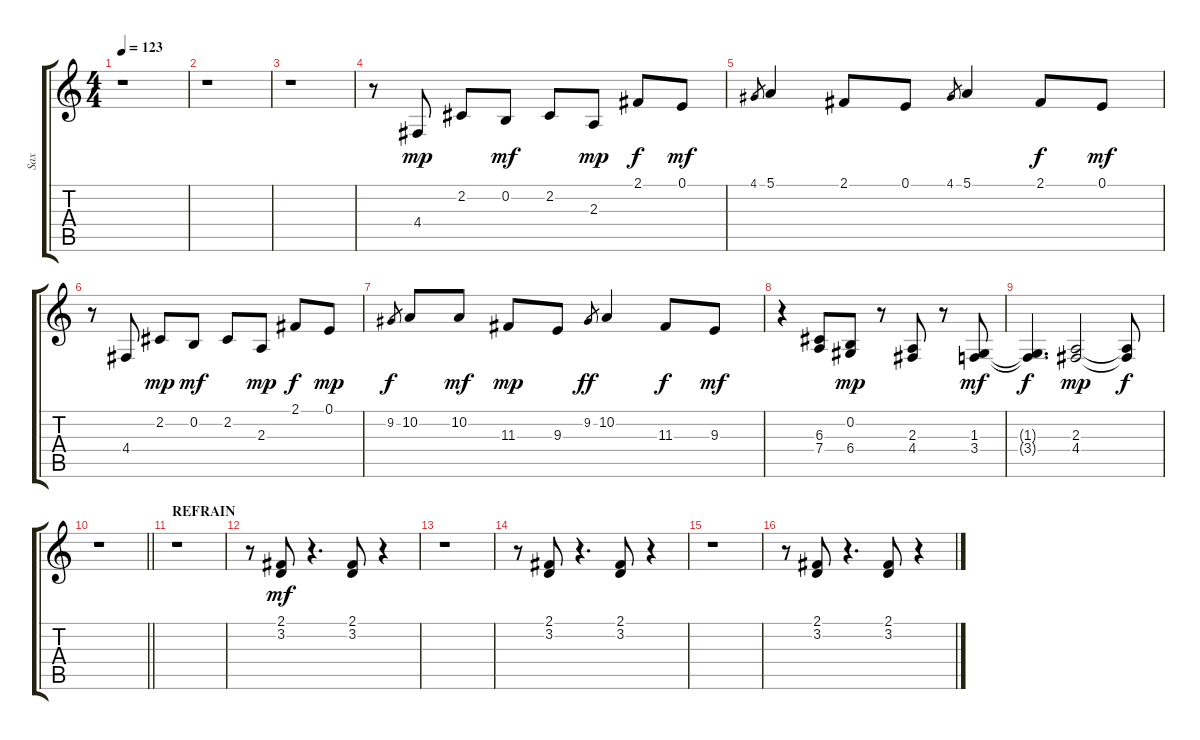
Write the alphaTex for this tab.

\track ("Sax" "Sax") {instrument altosax}
\staff {score tabs}
\tuning (E4 B3 G3 D3 A2 E2) {hide}
\ts (4 4)
\tempo 123
\clef g2
\ks c
r.1{dy f} |
r.1 |
r.1 |
r.8 4.4.8{dy mp} 2.2.8 0.2.8{dy mf} 2.2.8 2.3.8{dy mp} 2.1.8{dy f} 0.1.8{dy mf} |
4.1.8{gr} 5.1.4 2.1.8 0.1.8 4.1.8{gr} 5.1.4 2.1.8{dy f} 0.1.8{dy mf} |
r.8 4.4.8 2.2.8{dy mp} 0.2.8{dy mf} 2.2.8 2.3.8{dy mp} 2.1.8{dy f} 0.1.8{dy mp} |
9.2.8{gr dy f} 10.2.8 10.2.8{dy mf} 11.3.8{dy mp} 9.3.8 9.2.8{gr dy ff} 10.2.4 11.3.8{dy f} 9.3.8{dy mf} |
r.4 (6.3 7.4).8 (0.2 6.4).8{dy mp} r.8 (2.3 4.4).8 r.8 (1.3 3.4).8{dy mf} |
(1.3{t} 3.4{t}).4{d dy f} (2.3 4.4).2{dy mp} (2.3{t} 4.4{t}).8{dy f} |
\barLineRight lightlight
r.1 |
\section ("" "REFRAIN")
r.1 |
r.8 (2.1 3.2).8{dy mf} r.4{d} (2.1 3.2).8 r.4 |
r.1 |
r.8 (2.1 3.2).8 r.4{d} (2.1 3.2).8 r.4 |
r.1 |
r.8 (2.1 3.2).8 r.4{d} (2.1 3.2).8 r.4
